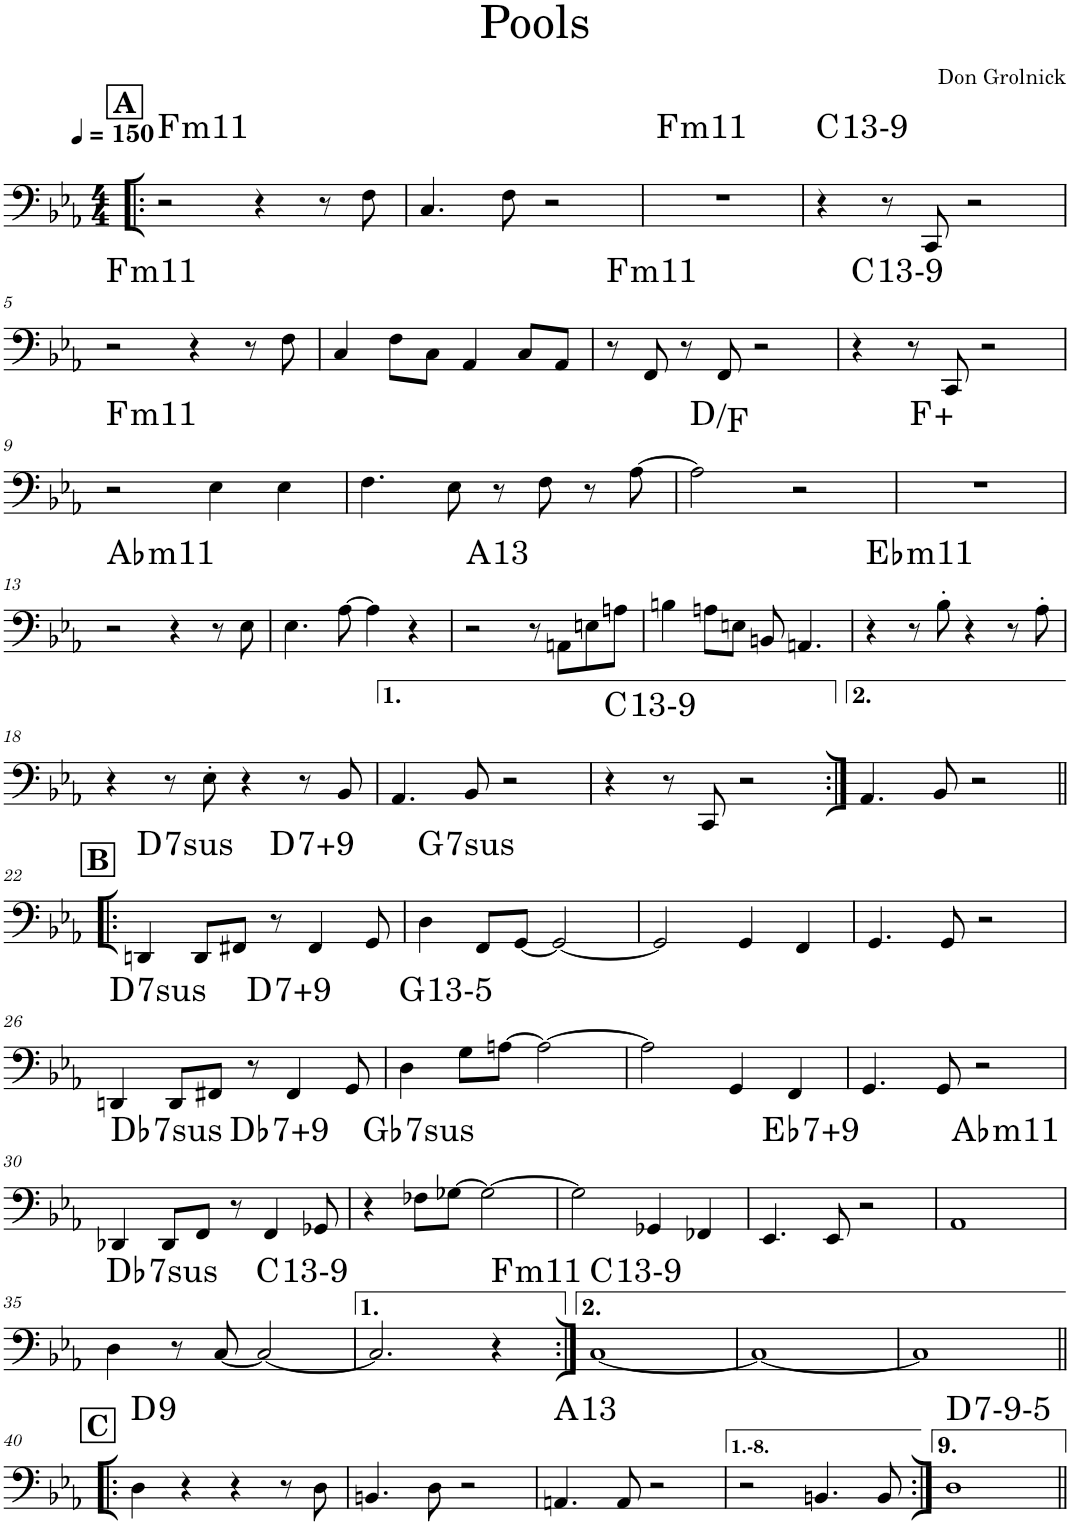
**kern	**harte
*part1	*part1
*staff1	*
*I"Piano	*
*I'Pno.	*
*clefF4	*
*k[b-e-a-]	*
*M4/4	*
*MM150	*
!!LO:REH:place=s1:a:B:cj:fs=14:t=A
=1!|:	=1!|:
!	!LO:H:kt=m11
2r	F:min9(11)
4r	.
8r	.
8F\	.
=2	=2
4.C/	.
8F\	.
2r	.
=3	=3
!	!LO:H:kt=m11
1r	F:min9(11)
=4	=4
!	!LO:H:kt=13
4r	C:(3,5,b7,b9,11,13)
8r	.
8CC/	.
2r	.
!!LO:LB:g=z
=5	=5
!	!LO:H:kt=m11
2r	F:min9(11)
4r	.
8r	.
8F\	.
=6	=6
4C/	.
8F\L	.
8C\J	.
4AA-/	.
8C/L	.
8AA-/J	.
=7	=7
!	!LO:H:kt=m11
8r	F:min9(11)
8FF/	.
8r	.
8FF/	.
2r	.
=8	=8
!	!LO:H:kt=13
4r	C:(3,5,b7,b9,11,13)
8r	.
8CC/	.
2r	.
!!LO:LB:g=z
=9	=9
!	!LO:H:kt=m11
2r	F:min9(11)
4E-\	.
4E-\	.
=10	=10
4.F\	.
8E-\	.
8r	.
8F\	.
8r	.
[8A-\	.
=11	=11
2A-\]	D:maj/b3
2r	.
=12	=12
1r	F:aug
!!LO:LB:g=z
=13	=13
!	!LO:H:kt=m11
2r	Ab:min9(11)
4r	.
8r	.
8E-\	.
=14	=14
4.E-\	.
[8A-\	.
4A-\]	.
4r	.
=15	=15
!	!LO:H:kt=13
2r	A:9(11,13)
8r	.
8AAn\L	.
8En\	.
8An\J	.
=16	=16
4Bn\	.
8An\L	.
8En\J	.
8BBn/	.
4.AAn/	.
=17	=17
!	!LO:H:kt=m11
4r	Eb:min9(11)
8r	.
8B-'\	.
4r	.
8r	.
8A-'\	.
!!LO:LB:g=z
=18	=18
4r	.
8r	.
8E-'\	.
4r	.
8r	.
8BB-/	.
=19	=19
4.AA-/	.
8BB-/	.
2r	.
=20	=20
!	!LO:H:kt=13
4r	C:(3,5,b7,b9,11,13)
8r	.
8CC/	.
2r	.
=21:|!	=21:|!
4.AA-/	.
8BB-/	.
2r	.
!!LO:LB:g=z
!!LO:REH:place=s1:a:B:cj:fs=14:t=B
=22!|:	=22!|:
!	!LO:H:kt=7sus
4DDn/	D:sus4(7)
8DD/L	.
8FF#X/J	.
!	!LO:H:kt=7
8r	D:7(#9)
4FF#/	.
8GG/	.
=23	=23
!	!LO:H:kt=7sus
4D\	G:sus4(7)
8FF/L	.
[8GG/J	.
2GG/_	.
=24	=24
2GG/]	.
4GG/	.
4FF/	.
=25	=25
4.GG/	.
8GG/	.
2r	.
!!LO:LB:g=z
=26	=26
!	!LO:H:kt=7sus
4DDn/	D:sus4(7)
8DD/L	.
8FF#X/J	.
!	!LO:H:kt=7
8r	D:7(#9)
4FF#/	.
8GG/	.
=27	=27
!	!LO:H:kt=13
4D\	G:(3,b5,b7,9,11,13)
8G\L	.
[8An\J	.
2A\_	.
=28	=28
2A\]	.
4GG/	.
4FF/	.
=29	=29
4.GG/	.
8GG/	.
2r	.
!!LO:LB:g=z
=30	=30
!	!LO:H:kt=7sus
4DD-X/	Db:sus4(7)
8DD-/L	.
8FF/J	.
!	!LO:H:kt=7
8r	Db:7(#9)
4FF/	.
8GG-X/	.
=31	=31
!	!LO:H:kt=7sus
4r	Gb:sus4(7)
8F-X\L	.
[8G-X\J	.
2G-\_	.
=32	=32
2G-\]	.
4GG-X/	.
4FF-X/	.
=33	=33
!	!LO:H:kt=7
4.EE-/	Eb:7(#9)
8EE-/	.
2r	.
=34	=34
!	!LO:H:kt=m11
1AA-	Ab:min9(11)
!!LO:LB:g=z
=35	=35
!	!LO:H:kt=7sus
4D\	Db:sus4(7)
8r	.
[8C/	.
!	!LO:H:kt=13
2C/_	C:(3,5,b7,b9,11,13)
=36	=36
2.C/]	.
!	!LO:H:kt=m11
4r	F:min9(11)
=37:|!	=37:|!
!	!LO:H:kt=13
[1C	C:(3,5,b7,b9,11,13)
=38	=38
1C_	.
=39	=39
1C]	.
!!LO:LB:g=z
!!LO:REH:place=s1:a:B:cj:fs=14:t=C
=40!|:	=40!|:
!	!LO:H:kt=9
4D\	D:9
4r	.
4r	.
8r	.
8D\	.
=41	=41
4.BBn/	.
8D\	.
2r	.
=42	=42
!	!LO:H:kt=13
4.AAn/	A:9(11,13)
8AA/	.
2r	.
=43	=43
2r	.
4.BBn/	.
8BB/	.
=44:|!	=44:|!
!	!LO:H:kt=7
1D	D:(3,b5,b7,b9)
=||	=||
*-	*-
